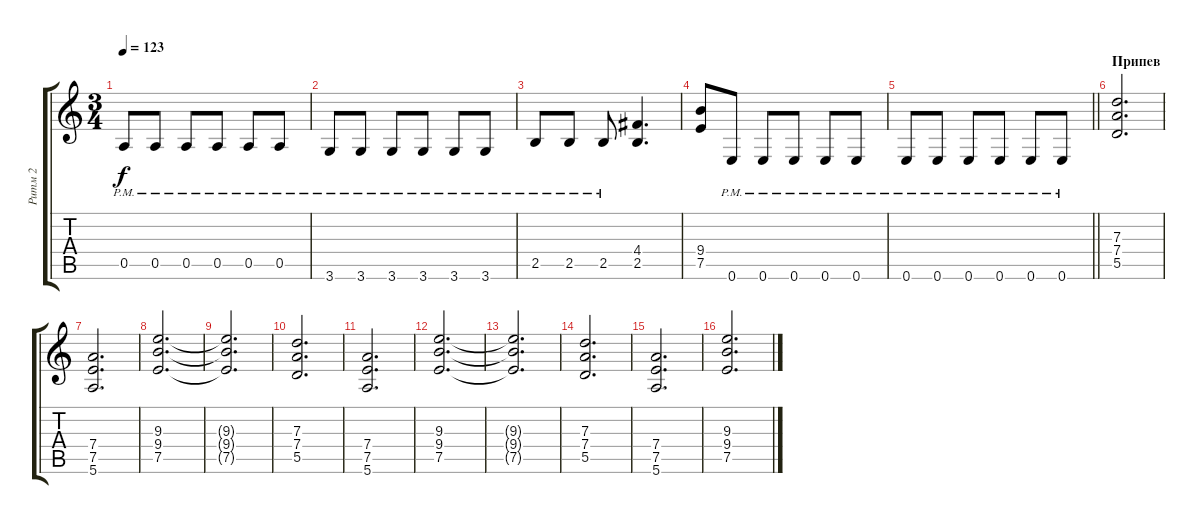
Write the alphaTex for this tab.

\track ("Ритм 2" "Ритм 2") {instrument distortionguitar}
\staff {score tabs}
\tuning (E4 B3 G3 D3 A2 E2) {hide}
\ts (3 4)
\tempo 123
\clef g2
\ks c
0.5{pm}.8{dy f} 0.5{pm}.8 0.5{pm}.8 0.5{pm}.8 0.5{pm}.8 0.5{pm}.8 |
3.6{pm}.8 3.6{pm}.8 3.6{pm}.8 3.6{pm}.8 3.6{pm}.8 3.6{pm}.8 |
2.5{pm}.8 2.5{pm}.8 2.5{pm}.8 (4.4 2.5).4{d} |
(9.4 7.5).8 0.6{pm}.8 0.6{pm}.8 0.6{pm}.8 0.6{pm}.8 0.6{pm}.8 |
\barLineRight lightlight
0.6{pm}.8 0.6{pm}.8 0.6{pm}.8 0.6{pm}.8 0.6{pm}.8 0.6{pm}.8 |
\section ("" "Припев")
(7.3 7.4 5.5).2{d} |
(7.4 7.5 5.6).2{d} |
(9.3 9.4 7.5).2{d} |
(9.3{t} 9.4{t} 7.5{t}).2{d} |
(7.3 7.4 5.5).2{d} |
(7.4 7.5 5.6).2{d} |
(9.3 9.4 7.5).2{d} |
(9.3{t} 9.4{t} 7.5{t}).2{d} |
(7.3 7.4 5.5).2{d} |
(7.4 7.5 5.6).2{d} |
(9.3 9.4 7.5).2{d}
